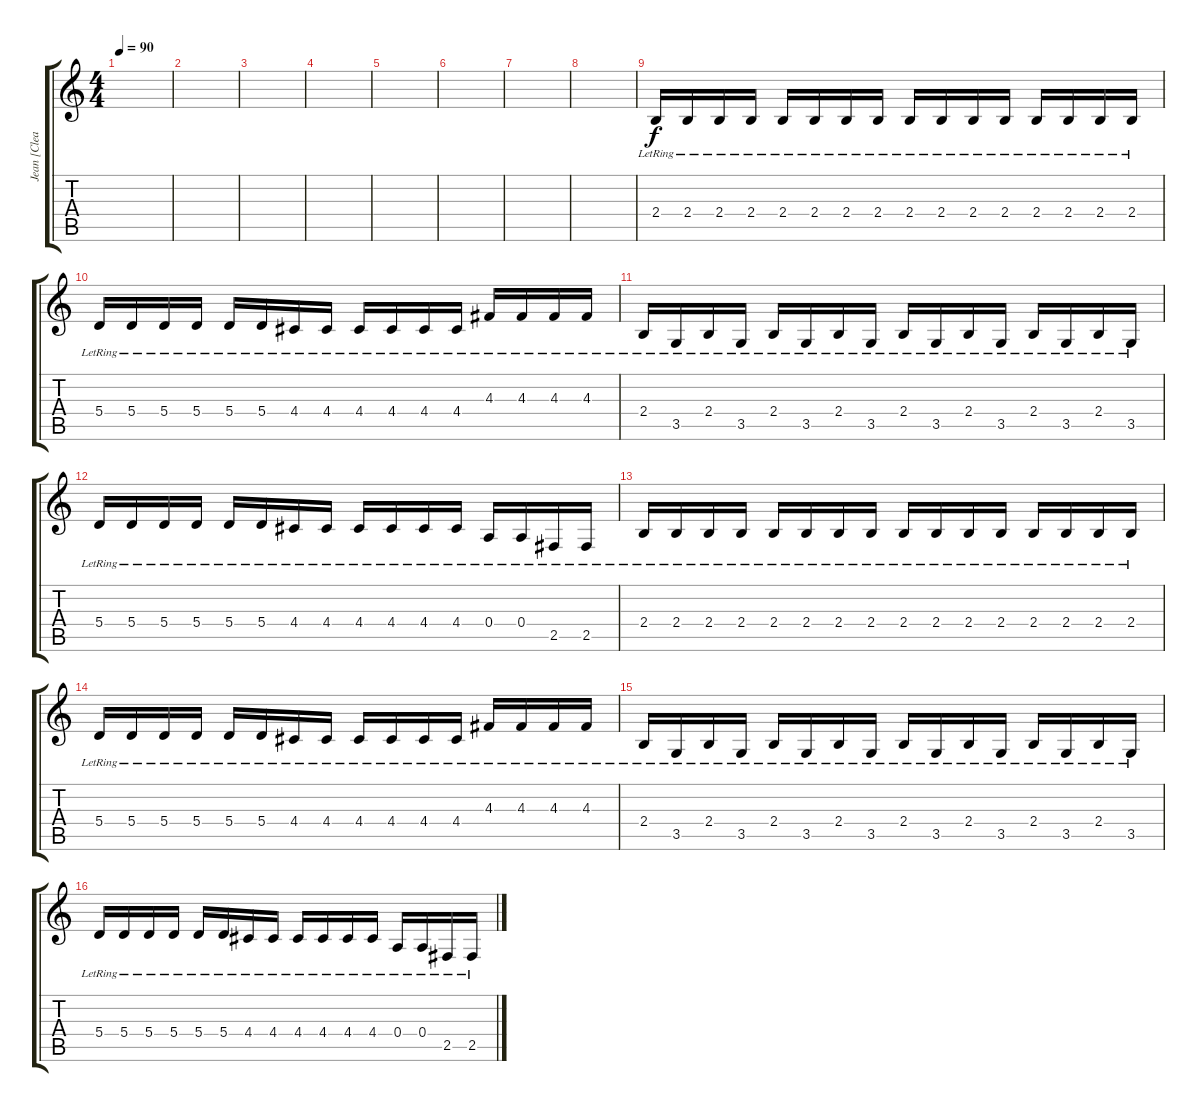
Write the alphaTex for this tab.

\track ("Jean [Clean]" "Jean [Clea") {instrument electricguitarclean}
\staff {score tabs}
\tuning (B3 Gb3 D3 A2 E2 B1) {hide}
\ts (4 4)
\tempo 90
\clef g2
\ks c
|
|
|
|
|
|
|
|
2.4{lr}.16 2.4{lr}.16 2.4{lr}.16 2.4{lr}.16 2.4{lr}.16 2.4{lr}.16 2.4{lr}.16 2.4{lr}.16 2.4{lr}.16 2.4{lr}.16 2.4{lr}.16 2.4{lr}.16 2.4{lr}.16 2.4{lr}.16 2.4{lr}.16 2.4{lr}.16 |
5.4{lr}.16 5.4{lr}.16 5.4{lr}.16 5.4{lr}.16 5.4{lr}.16 5.4{lr}.16 4.4{lr}.16 4.4{lr}.16 4.4{lr}.16 4.4{lr}.16 4.4{lr}.16 4.4{lr}.16 4.3{lr}.16 4.3{lr}.16 4.3{lr}.16 4.3{lr}.16 |
2.4{lr}.16 3.5{lr}.16 2.4{lr}.16 3.5{lr}.16 2.4{lr}.16 3.5{lr}.16 2.4{lr}.16 3.5{lr}.16 2.4{lr}.16 3.5{lr}.16 2.4{lr}.16 3.5{lr}.16 2.4{lr}.16 3.5{lr}.16 2.4{lr}.16 3.5{lr}.16 |
5.4{lr}.16 5.4{lr}.16 5.4{lr}.16 5.4{lr}.16 5.4{lr}.16 5.4{lr}.16 4.4{lr}.16 4.4{lr}.16 4.4{lr}.16 4.4{lr}.16 4.4{lr}.16 4.4{lr}.16 0.4{lr}.16 0.4{lr}.16 2.5{lr}.16 2.5{lr}.16 |
2.4{lr}.16 2.4{lr}.16 2.4{lr}.16 2.4{lr}.16 2.4{lr}.16 2.4{lr}.16 2.4{lr}.16 2.4{lr}.16 2.4{lr}.16 2.4{lr}.16 2.4{lr}.16 2.4{lr}.16 2.4{lr}.16 2.4{lr}.16 2.4{lr}.16 2.4{lr}.16 |
5.4{lr}.16 5.4{lr}.16 5.4{lr}.16 5.4{lr}.16 5.4{lr}.16 5.4{lr}.16 4.4{lr}.16 4.4{lr}.16 4.4{lr}.16 4.4{lr}.16 4.4{lr}.16 4.4{lr}.16 4.3{lr}.16 4.3{lr}.16 4.3{lr}.16 4.3{lr}.16 |
2.4{lr}.16 3.5{lr}.16 2.4{lr}.16 3.5{lr}.16 2.4{lr}.16 3.5{lr}.16 2.4{lr}.16 3.5{lr}.16 2.4{lr}.16 3.5{lr}.16 2.4{lr}.16 3.5{lr}.16 2.4{lr}.16 3.5{lr}.16 2.4{lr}.16 3.5{lr}.16 |
5.4{lr}.16 5.4{lr}.16 5.4{lr}.16 5.4{lr}.16 5.4{lr}.16 5.4{lr}.16 4.4{lr}.16 4.4{lr}.16 4.4{lr}.16 4.4{lr}.16 4.4{lr}.16 4.4{lr}.16 0.4{lr}.16 0.4{lr}.16 2.5{lr}.16 2.5{lr}.16
